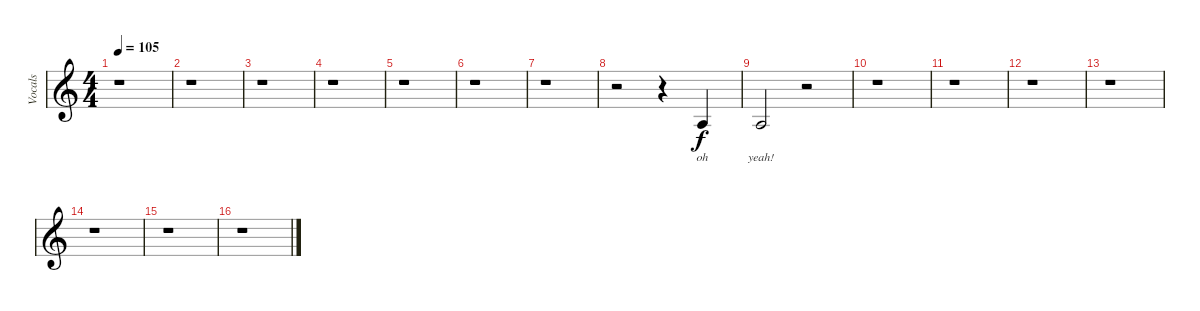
\track ("Vocals" "Vocals") {instrument trombone}
\staff {score}
\tuning (Eb4 B3 Gb3 B2 Gb2 B1) {hide}
\ts (4 4)
\tempo 105
\clef g2
\ks c
r.1{dy f} |
r.1 |
r.1 |
r.1 |
r.1 |
r.1 |
r.1 |
r.2 r.4 10.4.4{lyrics (0 "oh") lyrics (1 "") lyrics (2 "") lyrics (3 "") lyrics (4 "")} |
10.4.2{lyrics (0 "yeah!") lyrics (1 "") lyrics (2 "") lyrics (3 "") lyrics (4 "")} r.2 |
r.1 |
r.1 |
r.1 |
r.1 |
r.1 |
r.1 |
r.1
